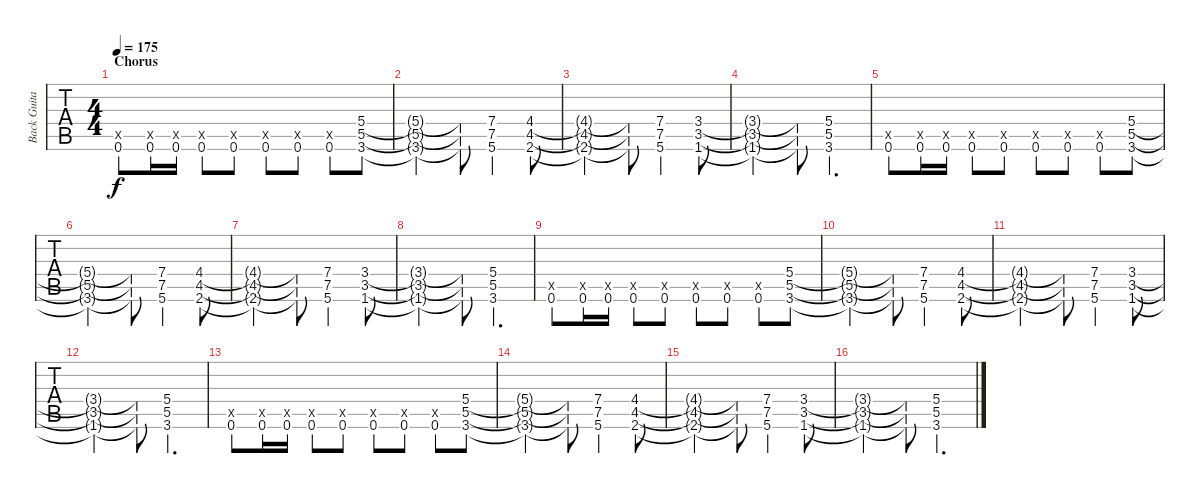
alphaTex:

\track ("Back Guitar" "Back Guita") {instrument distortionguitar}
\staff {tabs}
\tuning (E4 B3 G3 D3 A2 E2) {hide}
\ts (4 4)
\section ("" "Chorus")
\tempo 175
\clef g2
\ks c
(0.5{x} 0.6).8{dy f} (0.5{x} 0.6).16 (0.5{x} 0.6).16 (0.5{x} 0.6).8 (0.5{x} 0.6).8 (0.5{x} 0.6).8 (0.5{x} 0.6).8 (0.5{x} 0.6).8 (5.4 5.5 3.6).8 |
(5.4{t} 5.5{t} 3.6{t}).2 (5.4{t} 5.5{t} 3.6{t}).8 (7.4 7.5 5.6).4 (4.4 4.5 2.6).8 |
(4.4{t} 4.5{t} 2.6{t}).2 (4.4{t} 4.5{t} 2.6{t}).8 (7.4 7.5 5.6).4 (3.4 3.5 1.6).8 |
(3.4{t} 3.5{t} 1.6{t}).2 (3.4{t} 3.5{t} 1.6{t}).8 (5.4 5.5 3.6).4{d} |
(0.5{x} 0.6).8 (0.5{x} 0.6).16 (0.5{x} 0.6).16 (0.5{x} 0.6).8 (0.5{x} 0.6).8 (0.5{x} 0.6).8 (0.5{x} 0.6).8 (0.5{x} 0.6).8 (5.4 5.5 3.6).8 |
(5.4{t} 5.5{t} 3.6{t}).2 (5.4{t} 5.5{t} 3.6{t}).8 (7.4 7.5 5.6).4 (4.4 4.5 2.6).8 |
(4.4{t} 4.5{t} 2.6{t}).2 (4.4{t} 4.5{t} 2.6{t}).8 (7.4 7.5 5.6).4 (3.4 3.5 1.6).8 |
(3.4{t} 3.5{t} 1.6{t}).2 (3.4{t} 3.5{t} 1.6{t}).8 (5.4 5.5 3.6).4{d} |
(0.5{x} 0.6).8 (0.5{x} 0.6).16 (0.5{x} 0.6).16 (0.5{x} 0.6).8 (0.5{x} 0.6).8 (0.5{x} 0.6).8 (0.5{x} 0.6).8 (0.5{x} 0.6).8 (5.4 5.5 3.6).8 |
(5.4{t} 5.5{t} 3.6{t}).2 (5.4{t} 5.5{t} 3.6{t}).8 (7.4 7.5 5.6).4 (4.4 4.5 2.6).8 |
(4.4{t} 4.5{t} 2.6{t}).2 (4.4{t} 4.5{t} 2.6{t}).8 (7.4 7.5 5.6).4 (3.4 3.5 1.6).8 |
(3.4{t} 3.5{t} 1.6{t}).2 (3.4{t} 3.5{t} 1.6{t}).8 (5.4 5.5 3.6).4{d} |
(0.5{x} 0.6).8 (0.5{x} 0.6).16 (0.5{x} 0.6).16 (0.5{x} 0.6).8 (0.5{x} 0.6).8 (0.5{x} 0.6).8 (0.5{x} 0.6).8 (0.5{x} 0.6).8 (5.4 5.5 3.6).8 |
(5.4{t} 5.5{t} 3.6{t}).2 (5.4{t} 5.5{t} 3.6{t}).8 (7.4 7.5 5.6).4 (4.4 4.5 2.6).8 |
(4.4{t} 4.5{t} 2.6{t}).2 (4.4{t} 4.5{t} 2.6{t}).8 (7.4 7.5 5.6).4 (3.4 3.5 1.6).8 |
(3.4{t} 3.5{t} 1.6{t}).2 (3.4{t} 3.5{t} 1.6{t}).8 (5.4 5.5 3.6).4{d}
